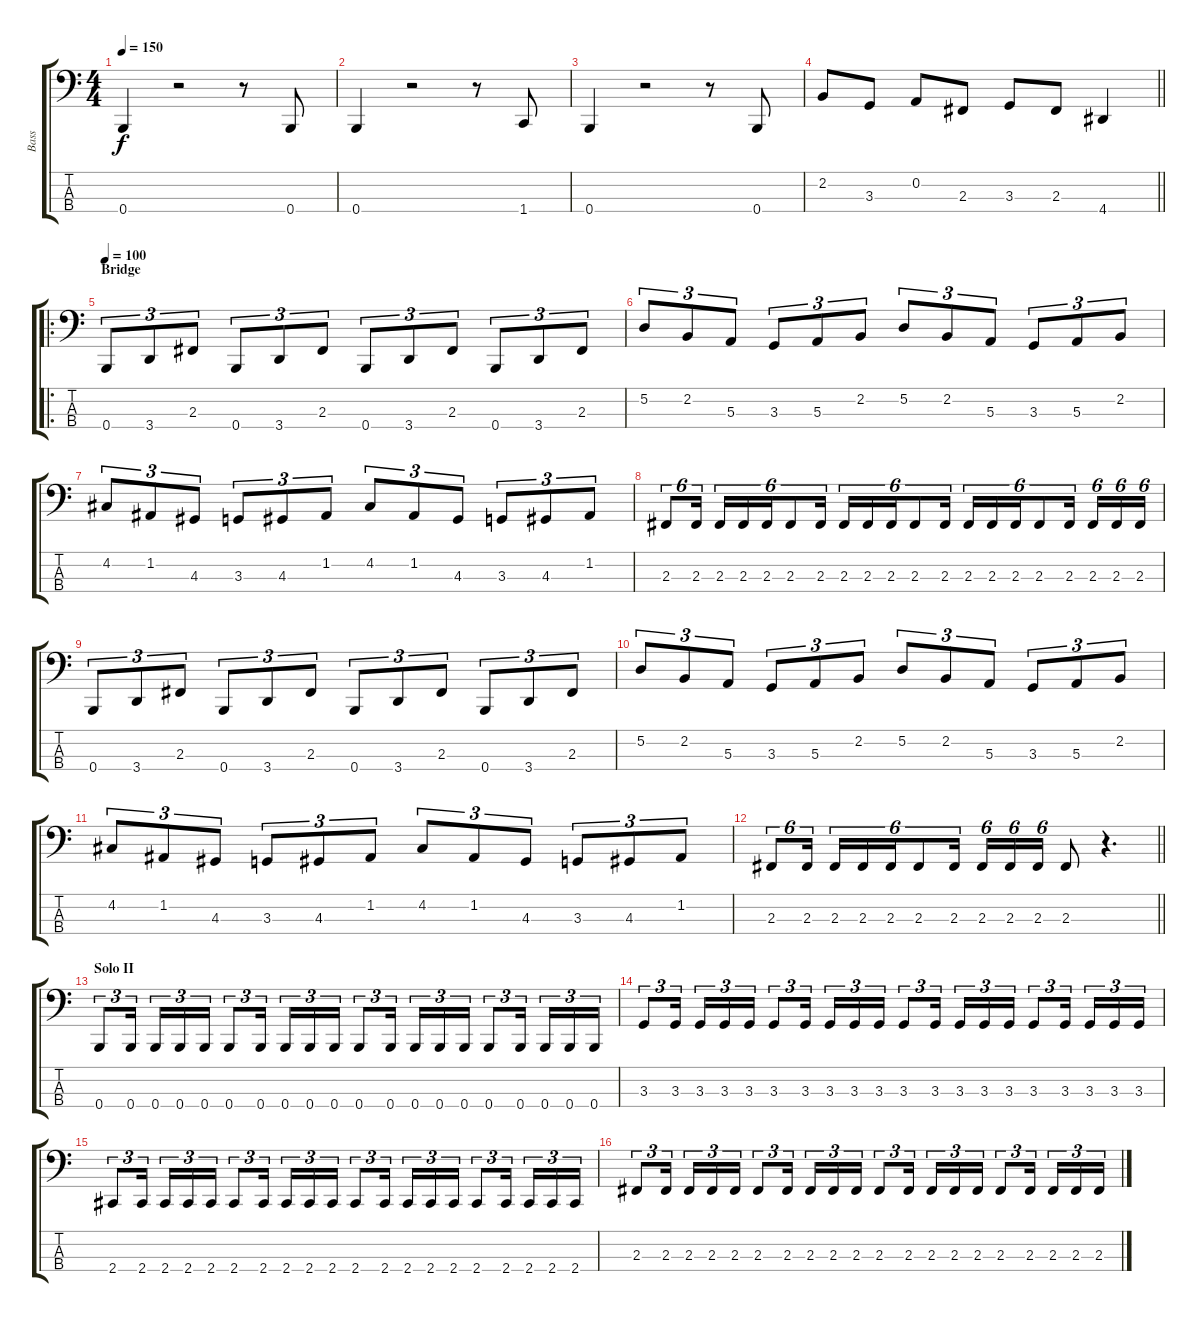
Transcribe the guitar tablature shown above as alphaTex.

\track ("Bass" "Bass") {instrument electricbassfinger}
\staff {score tabs}
\tuning (D2 A1 E1 B0) {hide}
\ts (4 4)
\tempo 150
\clef f4
\ks c
0.4.4{dy f} r.2 r.8 0.4.8 |
0.4.4 r.2 r.8 1.4.8 |
0.4.4 r.2 r.8 0.4.8 |
\barLineRight lightlight
2.2.8 3.3.8 0.2.8 2.3.8 3.3.8 2.3.8 4.4.4 |
\ro
\section ("" "Bridge")
\tempo 100
0.4.8{tu (3 2)} 3.4.8{tu (3 2)} 2.3.8{tu (3 2)} 0.4.8{tu (3 2)} 3.4.8{tu (3 2)} 2.3.8{tu (3 2)} 0.4.8{tu (3 2)} 3.4.8{tu (3 2)} 2.3.8{tu (3 2)} 0.4.8{tu (3 2)} 3.4.8{tu (3 2)} 2.3.8{tu (3 2)} |
5.2.8{tu (3 2)} 2.2.8{tu (3 2)} 5.3.8{tu (3 2)} 3.3.8{tu (3 2)} 5.3.8{tu (3 2)} 2.2.8{tu (3 2)} 5.2.8{tu (3 2)} 2.2.8{tu (3 2)} 5.3.8{tu (3 2)} 3.3.8{tu (3 2)} 5.3.8{tu (3 2)} 2.2.8{tu (3 2)} |
4.2.8{tu (3 2)} 1.2.8{tu (3 2)} 4.3.8{tu (3 2)} 3.3.8{tu (3 2)} 4.3.8{tu (3 2)} 1.2.8{tu (3 2)} 4.2.8{tu (3 2)} 1.2.8{tu (3 2)} 4.3.8{tu (3 2)} 3.3.8{tu (3 2)} 4.3.8{tu (3 2)} 1.2.8{tu (3 2)} |
2.3.8{tu (6 4)} 2.3.16{tu (6 4) beam splitsecondary} 2.3.16{tu (6 4)} 2.3.16{tu (6 4)} 2.3.16{tu (6 4)} 2.3.8{tu (6 4)} 2.3.16{tu (6 4) beam splitsecondary} 2.3.16{tu (6 4)} 2.3.16{tu (6 4)} 2.3.16{tu (6 4)} 2.3.8{tu (6 4)} 2.3.16{tu (6 4) beam splitsecondary} 2.3.16{tu (6 4)} 2.3.16{tu (6 4)} 2.3.16{tu (6 4)} 2.3.8{tu (6 4)} 2.3.16{tu (6 4) beam splitsecondary} 2.3.16{tu (6 4)} 2.3.16{tu (6 4)} 2.3.16{tu (6 4)} |
0.4.8{tu (3 2)} 3.4.8{tu (3 2)} 2.3.8{tu (3 2)} 0.4.8{tu (3 2)} 3.4.8{tu (3 2)} 2.3.8{tu (3 2)} 0.4.8{tu (3 2)} 3.4.8{tu (3 2)} 2.3.8{tu (3 2)} 0.4.8{tu (3 2)} 3.4.8{tu (3 2)} 2.3.8{tu (3 2)} |
5.2.8{tu (3 2)} 2.2.8{tu (3 2)} 5.3.8{tu (3 2)} 3.3.8{tu (3 2)} 5.3.8{tu (3 2)} 2.2.8{tu (3 2)} 5.2.8{tu (3 2)} 2.2.8{tu (3 2)} 5.3.8{tu (3 2)} 3.3.8{tu (3 2)} 5.3.8{tu (3 2)} 2.2.8{tu (3 2)} |
4.2.8{tu (3 2)} 1.2.8{tu (3 2)} 4.3.8{tu (3 2)} 3.3.8{tu (3 2)} 4.3.8{tu (3 2)} 1.2.8{tu (3 2)} 4.2.8{tu (3 2)} 1.2.8{tu (3 2)} 4.3.8{tu (3 2)} 3.3.8{tu (3 2)} 4.3.8{tu (3 2)} 1.2.8{tu (3 2)} |
\barLineRight lightlight
2.3.8{tu (6 4)} 2.3.16{tu (6 4) beam splitsecondary} 2.3.16{tu (6 4)} 2.3.16{tu (6 4)} 2.3.16{tu (6 4)} 2.3.8{tu (6 4)} 2.3.16{tu (6 4) beam splitsecondary} 2.3.16{tu (6 4)} 2.3.16{tu (6 4)} 2.3.16{tu (6 4)} 2.3.8 r.4{d} |
\section ("" "Solo II")
0.4.8{tu (3 2)} 0.4.16{tu (3 2) beam splitsecondary} 0.4.16{tu (3 2)} 0.4.16{tu (3 2)} 0.4.16{tu (3 2)} 0.4.8{tu (3 2)} 0.4.16{tu (3 2) beam splitsecondary} 0.4.16{tu (3 2)} 0.4.16{tu (3 2)} 0.4.16{tu (3 2)} 0.4.8{tu (3 2)} 0.4.16{tu (3 2) beam splitsecondary} 0.4.16{tu (3 2)} 0.4.16{tu (3 2)} 0.4.16{tu (3 2)} 0.4.8{tu (3 2)} 0.4.16{tu (3 2) beam splitsecondary} 0.4.16{tu (3 2)} 0.4.16{tu (3 2)} 0.4.16{tu (3 2)} |
3.3.8{tu (3 2)} 3.3.16{tu (3 2) beam splitsecondary} 3.3.16{tu (3 2)} 3.3.16{tu (3 2)} 3.3.16{tu (3 2)} 3.3.8{tu (3 2)} 3.3.16{tu (3 2) beam splitsecondary} 3.3.16{tu (3 2)} 3.3.16{tu (3 2)} 3.3.16{tu (3 2)} 3.3.8{tu (3 2)} 3.3.16{tu (3 2) beam splitsecondary} 3.3.16{tu (3 2)} 3.3.16{tu (3 2)} 3.3.16{tu (3 2)} 3.3.8{tu (3 2)} 3.3.16{tu (3 2) beam splitsecondary} 3.3.16{tu (3 2)} 3.3.16{tu (3 2)} 3.3.16{tu (3 2)} |
2.4.8{tu (3 2)} 2.4.16{tu (3 2) beam splitsecondary} 2.4.16{tu (3 2)} 2.4.16{tu (3 2)} 2.4.16{tu (3 2)} 2.4.8{tu (3 2)} 2.4.16{tu (3 2) beam splitsecondary} 2.4.16{tu (3 2)} 2.4.16{tu (3 2)} 2.4.16{tu (3 2)} 2.4.8{tu (3 2)} 2.4.16{tu (3 2) beam splitsecondary} 2.4.16{tu (3 2)} 2.4.16{tu (3 2)} 2.4.16{tu (3 2)} 2.4.8{tu (3 2)} 2.4.16{tu (3 2) beam splitsecondary} 2.4.16{tu (3 2)} 2.4.16{tu (3 2)} 2.4.16{tu (3 2)} |
2.3.8{tu (3 2)} 2.3.16{tu (3 2) beam splitsecondary} 2.3.16{tu (3 2)} 2.3.16{tu (3 2)} 2.3.16{tu (3 2)} 2.3.8{tu (3 2)} 2.3.16{tu (3 2) beam splitsecondary} 2.3.16{tu (3 2)} 2.3.16{tu (3 2)} 2.3.16{tu (3 2)} 2.3.8{tu (3 2)} 2.3.16{tu (3 2) beam splitsecondary} 2.3.16{tu (3 2)} 2.3.16{tu (3 2)} 2.3.16{tu (3 2)} 2.3.8{tu (3 2)} 2.3.16{tu (3 2) beam splitsecondary} 2.3.16{tu (3 2)} 2.3.16{tu (3 2)} 2.3.16{tu (3 2)}
